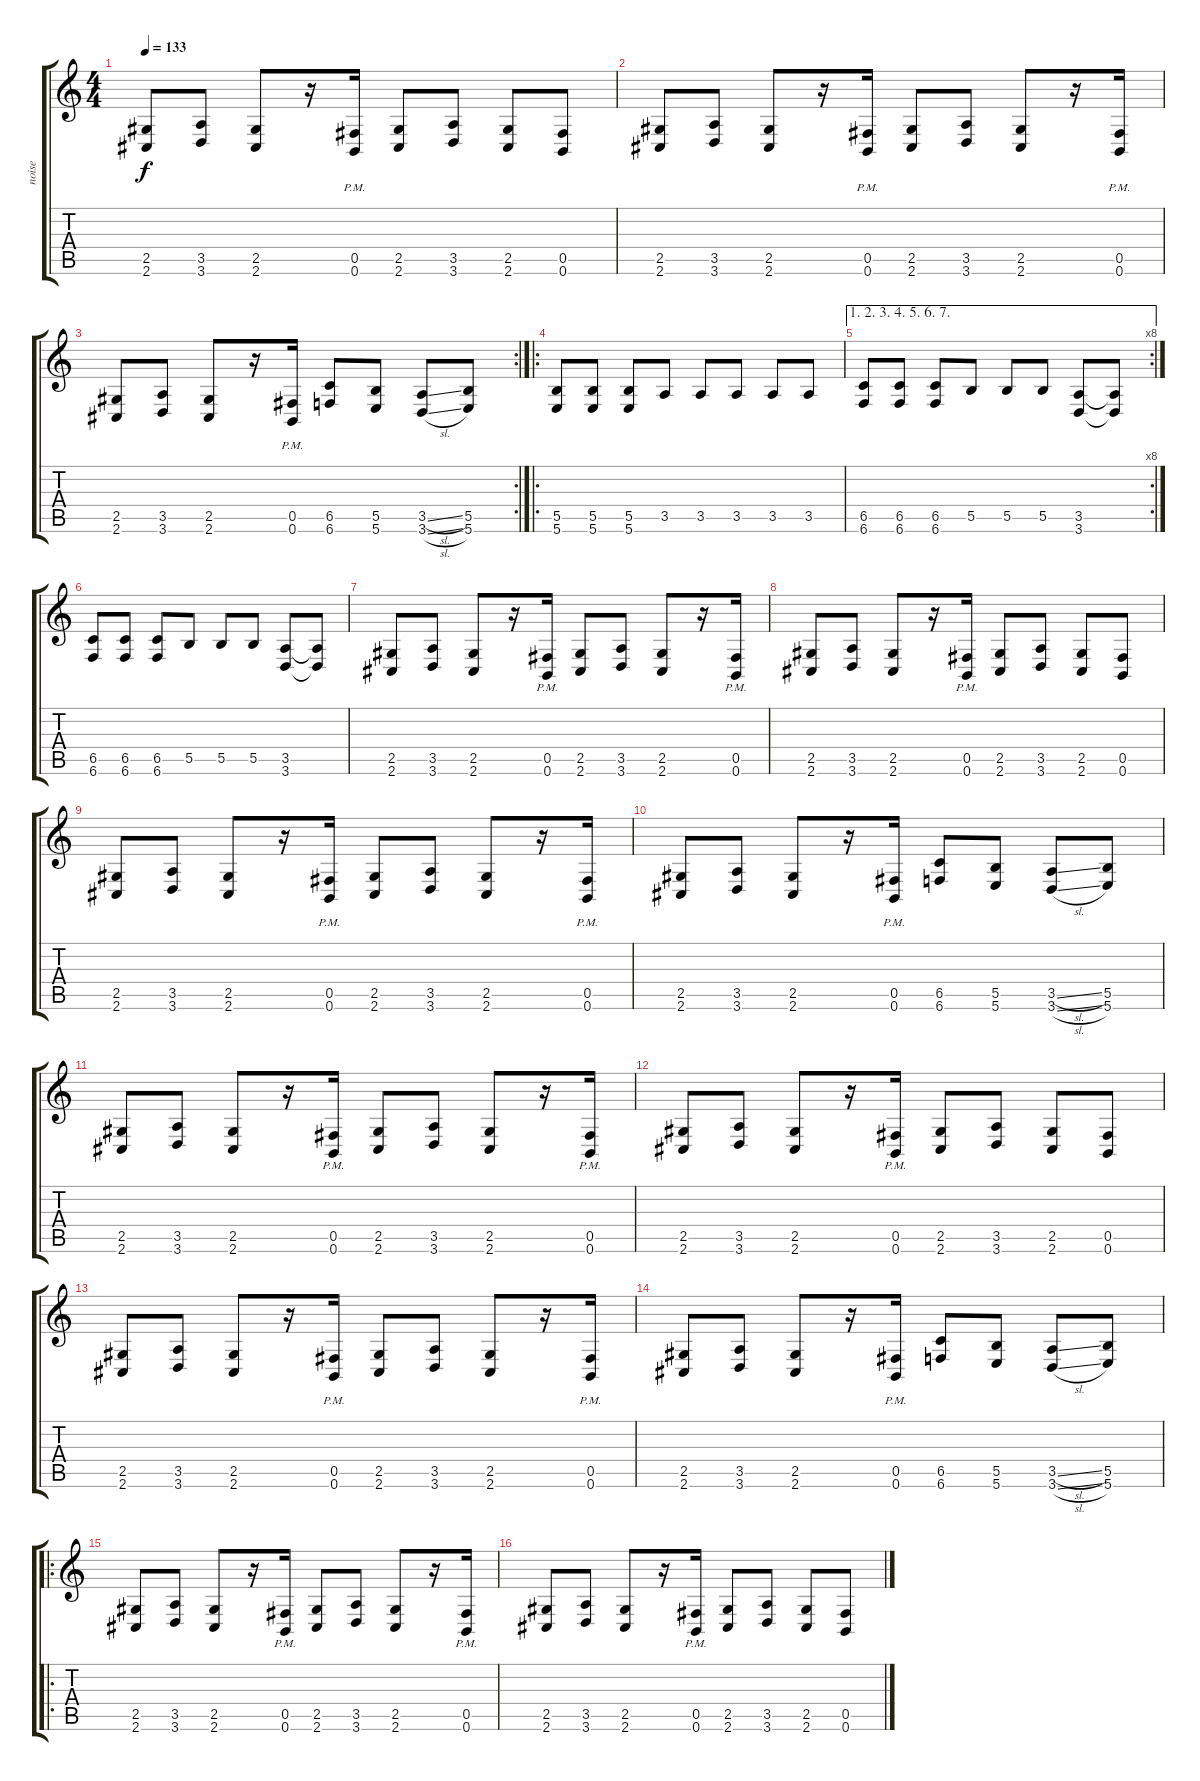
\track ("noise" "noise") {instrument overdrivenguitar}
\staff {score tabs}
\tuning (Db4 Ab3 E3 B2 Gb2 B1) {hide}
\ts (4 4)
\tempo 133
\clef g2
\ks c
(2.5 2.6).8{dy f} (3.5 3.6).8 (2.5 2.6).8 r.16 (0.5{pm} 0.6{pm}).16 (2.5 2.6).8 (3.5 3.6).8 (2.5 2.6).8 (0.5 0.6).8 |
(2.5 2.6).8 (3.5 3.6).8 (2.5 2.6).8 r.16 (0.5{pm} 0.6{pm}).16 (2.5 2.6).8 (3.5 3.6).8 (2.5 2.6).8 r.16 (0.5{pm} 0.6{pm}).16 |
\rc 2
(2.5 2.6).8 (3.5 3.6).8 (2.5 2.6).8 r.16 (0.5{pm} 0.6{pm}).16 (6.5 6.6).8 (5.5 5.6).8 (3.5{sl} 3.6{sl}).8 (5.5 5.6).8 |
\ro
(5.5 5.6).8 (5.5 5.6).8 (5.5 5.6).8 3.5.8 3.5.8 3.5.8 3.5.8 3.5.8 |
\ae (1 2 3 4 5 6 7)
\rc 8
(6.5 6.6).8 (6.5 6.6).8 (6.5 6.6).8 5.5.8 5.5.8 5.5.8 (3.5 3.6).8 (3.5{t} 3.6{t}).8 |
(6.5 6.6).8 (6.5 6.6).8 (6.5 6.6).8 5.5.8 5.5.8 5.5.8 (3.5 3.6).8 (3.5{t} 3.6{t}).8 |
(2.5 2.6).8 (3.5 3.6).8 (2.5 2.6).8 r.16 (0.5{pm} 0.6{pm}).16 (2.5 2.6).8 (3.5 3.6).8 (2.5 2.6).8 r.16 (0.5{pm} 0.6{pm}).16 |
(2.5 2.6).8 (3.5 3.6).8 (2.5 2.6).8 r.16 (0.5{pm} 0.6{pm}).16 (2.5 2.6).8 (3.5 3.6).8 (2.5 2.6).8 (0.5 0.6).8 |
(2.5 2.6).8 (3.5 3.6).8 (2.5 2.6).8 r.16 (0.5{pm} 0.6{pm}).16 (2.5 2.6).8 (3.5 3.6).8 (2.5 2.6).8 r.16 (0.5{pm} 0.6{pm}).16 |
(2.5 2.6).8 (3.5 3.6).8 (2.5 2.6).8 r.16 (0.5{pm} 0.6{pm}).16 (6.5 6.6).8 (5.5 5.6).8 (3.5{sl} 3.6{sl}).8 (5.5 5.6).8 |
(2.5 2.6).8 (3.5 3.6).8 (2.5 2.6).8 r.16 (0.5{pm} 0.6{pm}).16 (2.5 2.6).8 (3.5 3.6).8 (2.5 2.6).8 r.16 (0.5{pm} 0.6{pm}).16 |
(2.5 2.6).8 (3.5 3.6).8 (2.5 2.6).8 r.16 (0.5{pm} 0.6{pm}).16 (2.5 2.6).8 (3.5 3.6).8 (2.5 2.6).8 (0.5 0.6).8 |
(2.5 2.6).8 (3.5 3.6).8 (2.5 2.6).8 r.16 (0.5{pm} 0.6{pm}).16 (2.5 2.6).8 (3.5 3.6).8 (2.5 2.6).8 r.16 (0.5{pm} 0.6{pm}).16 |
(2.5 2.6).8 (3.5 3.6).8 (2.5 2.6).8 r.16 (0.5{pm} 0.6{pm}).16 (6.5 6.6).8 (5.5 5.6).8 (3.5{sl} 3.6{sl}).8 (5.5 5.6).8 |
\ro
(2.5 2.6).8 (3.5 3.6).8 (2.5 2.6).8 r.16 (0.5{pm} 0.6{pm}).16 (2.5 2.6).8 (3.5 3.6).8 (2.5 2.6).8 r.16 (0.5{pm} 0.6{pm}).16 |
(2.5 2.6).8 (3.5 3.6).8 (2.5 2.6).8 r.16 (0.5{pm} 0.6{pm}).16 (2.5 2.6).8 (3.5 3.6).8 (2.5 2.6).8 (0.5 0.6).8
